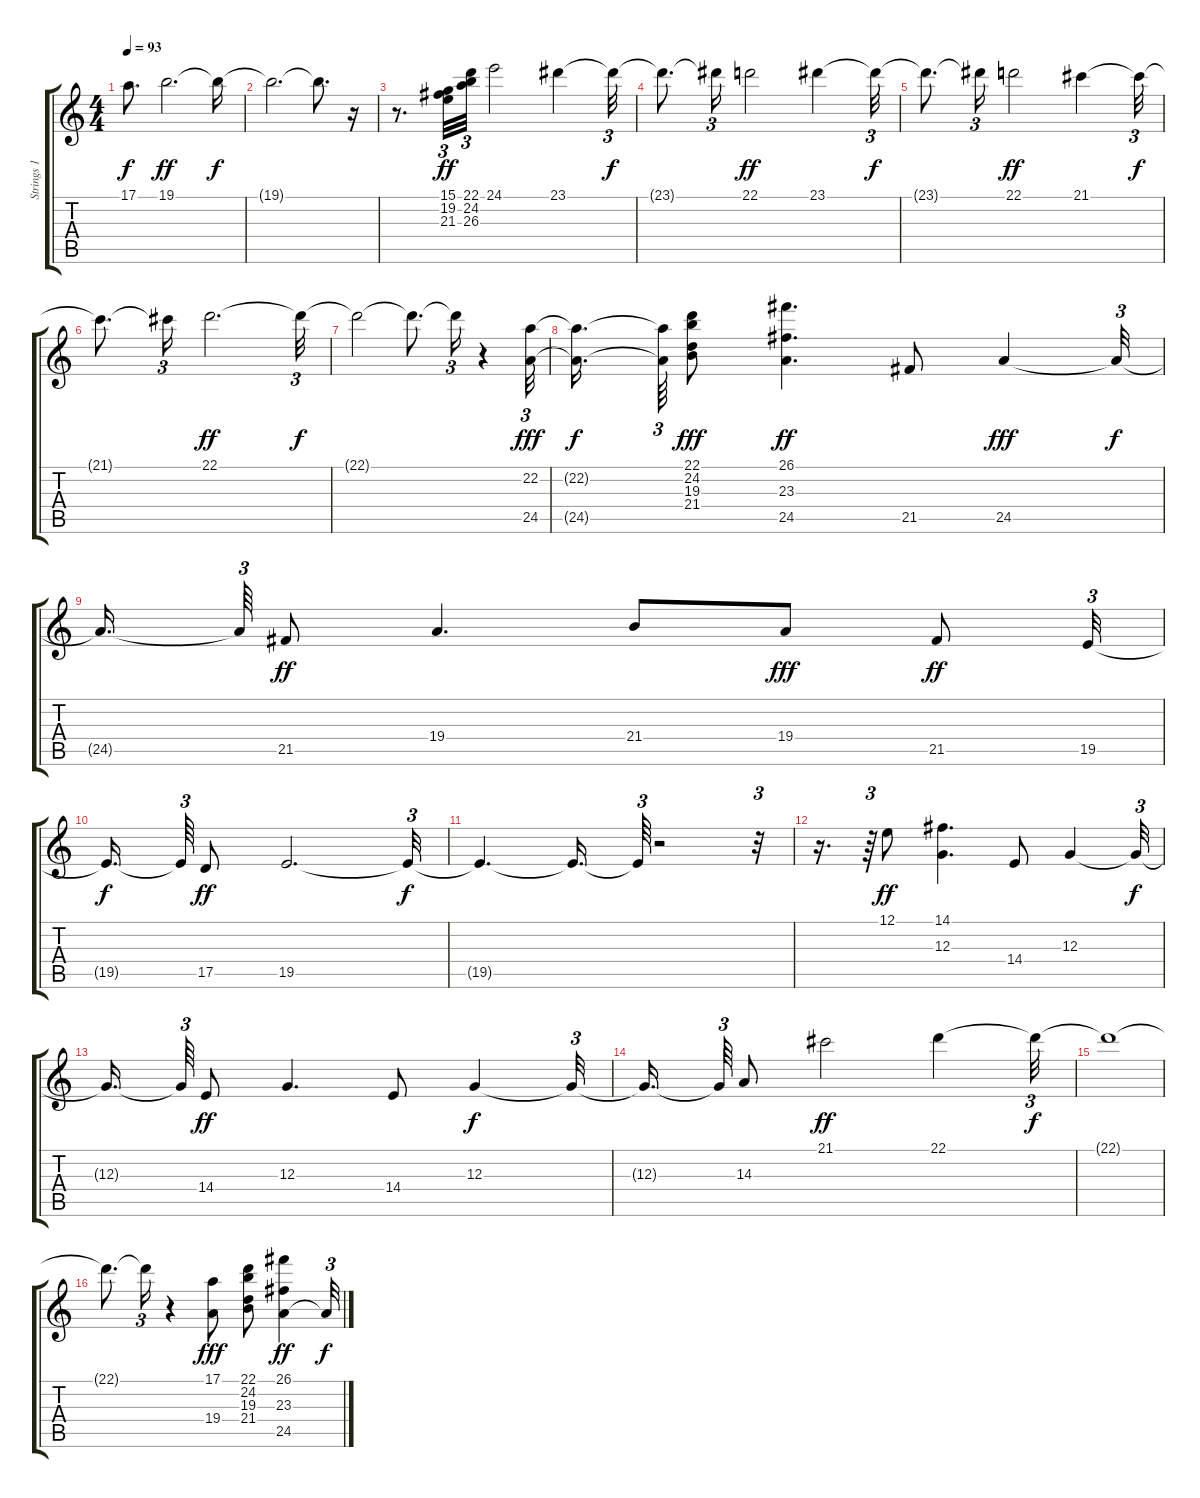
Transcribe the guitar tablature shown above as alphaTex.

\track ("Strings 1" "Strings 1") {instrument stringensemble1}
\staff {score tabs}
\tuning (E4 B3 G3 D3 A2 E2) {hide}
\ts (4 4)
\tempo 93
\clef g2
\ks c
17.1{t}.8{d dy f} 19.1.2{d dy ff} 19.1{t}.16{dy f} |
19.1{t}.2{d} 19.1{t}.8{d} r.16 |
r.8{d} (15.1 19.2 21.3).32{tu (3 2) dy ff} (22.1 24.2 26.3).32{tu (3 2)} 24.1.2 23.1.4 23.1{t}.32{tu (3 2) dy f} |
23.1{t}.8{d} 23.1{t}.16{tu (3 2)} 22.1.2{dy ff} 23.1.4 23.1{t}.32{tu (3 2) dy f} |
23.1{t}.8{d} 23.1{t}.16{tu (3 2)} 22.1.2{dy ff} 21.1.4 21.1{t}.32{tu (3 2) dy f} |
21.1{t}.8{d} 21.1{t}.16{tu (3 2)} 22.1.2{d dy ff} 22.1{t}.32{tu (3 2) dy f} |
22.1{t}.2 22.1{t}.8{d} 22.1{t}.16{tu (3 2)} r.4 (22.2 24.5).32{tu (3 2) dy fff} |
(22.2{t} 24.5{t}).16{d dy f} (22.2{t} 24.5{t}).64{tu (3 2)} (22.1 24.2 19.3 21.4).8{dy fff} (26.1 23.3 24.5).4{d dy ff} 21.5.8 24.5.4{dy fff} 24.5{t}.32{tu (3 2) dy f} |
24.5{t}.16{d} 24.5{t}.64{tu (3 2)} 21.5.8{dy ff} 19.4.4{d} 21.4.8 19.4.8{dy fff} 21.5.8{dy ff} 19.5.32{tu (3 2)} |
19.5{t}.16{d dy f} 19.5{t}.64{tu (3 2)} 17.5.8{dy ff} 19.5.2{d} 19.5{t}.32{tu (3 2) dy f} |
19.5{t}.4{d} 19.5{t}.16{d} 19.5{t}.64{tu (3 2)} r.2 r.32{tu (3 2)} |
r.16{d} r.64{tu (3 2)} 12.1.8{dy ff} (14.1 12.3).4{d} 14.4.8 12.3.4 12.3{t}.32{tu (3 2) dy f} |
12.3{t}.16{d} 12.3{t}.64{tu (3 2)} 14.4.8{dy ff} 12.3.4{d} 14.4.8 12.3.4{dy f} 12.3{t}.32{tu (3 2)} |
12.3{t}.16{d} 12.3{t}.64{tu (3 2)} 14.3.8 21.1.2{dy ff} 22.1.4 22.1{t}.32{tu (3 2) dy f} |
22.1{t}.1 |
22.1{t}.8{d} 22.1{t}.16{tu (3 2)} r.4 (17.1 19.4).8{dy fff} (22.1 24.2 19.3 21.4).8 (26.1 23.3 24.5).4{dy ff} 24.5{t}.32{tu (3 2) dy f}
